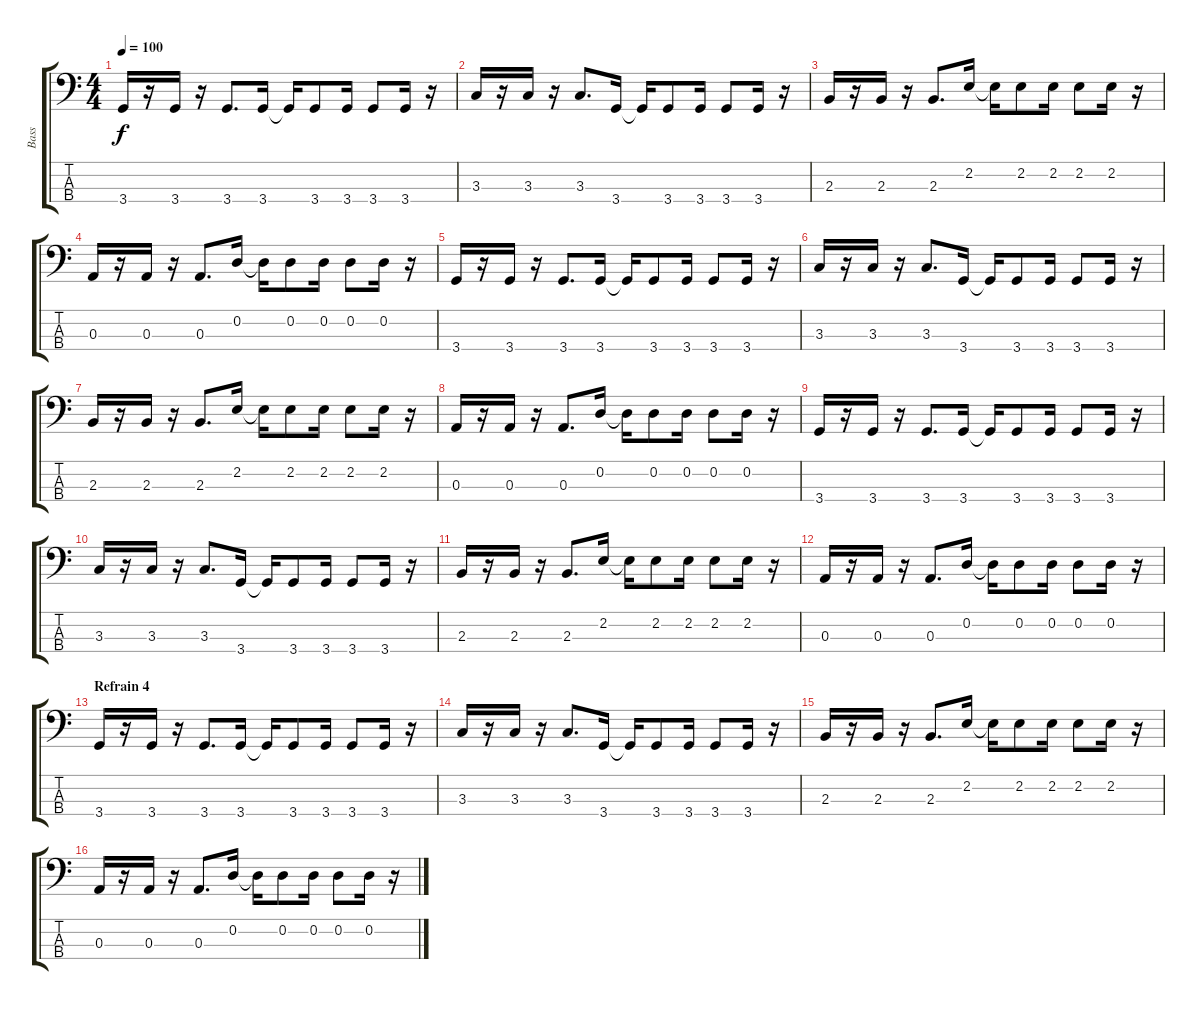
\track ("Bass" "Bass") {instrument electricbassfinger}
\staff {score tabs}
\tuning (G2 D2 A1 E1) {hide}
\ts (4 4)
\tempo 100
\clef f4
\ks c
3.4.16{dy f} r.16 3.4.16 r.16 3.4.8{d} 3.4.16 3.4{t}.16 3.4.8 3.4.16 3.4.8 3.4.16 r.16 |
3.3.16 r.16 3.3.16 r.16 3.3.8{d} 3.4.16 3.4{t}.16 3.4.8 3.4.16 3.4.8 3.4.16 r.16 |
2.3.16 r.16 2.3.16 r.16 2.3.8{d} 2.2.16 2.2{t}.16 2.2.8 2.2.16 2.2.8 2.2.16 r.16 |
0.3.16 r.16 0.3.16 r.16 0.3.8{d} 0.2.16 0.2{t}.16 0.2.8 0.2.16 0.2.8 0.2.16 r.16 |
3.4.16 r.16 3.4.16 r.16 3.4.8{d} 3.4.16 3.4{t}.16 3.4.8 3.4.16 3.4.8 3.4.16 r.16 |
3.3.16 r.16 3.3.16 r.16 3.3.8{d} 3.4.16 3.4{t}.16 3.4.8 3.4.16 3.4.8 3.4.16 r.16 |
2.3.16 r.16 2.3.16 r.16 2.3.8{d} 2.2.16 2.2{t}.16 2.2.8 2.2.16 2.2.8 2.2.16 r.16 |
0.3.16 r.16 0.3.16 r.16 0.3.8{d} 0.2.16 0.2{t}.16 0.2.8 0.2.16 0.2.8 0.2.16 r.16 |
3.4.16 r.16 3.4.16 r.16 3.4.8{d} 3.4.16 3.4{t}.16 3.4.8 3.4.16 3.4.8 3.4.16 r.16 |
3.3.16 r.16 3.3.16 r.16 3.3.8{d} 3.4.16 3.4{t}.16 3.4.8 3.4.16 3.4.8 3.4.16 r.16 |
2.3.16 r.16 2.3.16 r.16 2.3.8{d} 2.2.16 2.2{t}.16 2.2.8 2.2.16 2.2.8 2.2.16 r.16 |
0.3.16 r.16 0.3.16 r.16 0.3.8{d} 0.2.16 0.2{t}.16 0.2.8 0.2.16 0.2.8 0.2.16 r.16 |
\section ("" "Refrain 4")
3.4.16 r.16 3.4.16 r.16 3.4.8{d} 3.4.16 3.4{t}.16 3.4.8 3.4.16 3.4.8 3.4.16 r.16 |
3.3.16 r.16 3.3.16 r.16 3.3.8{d} 3.4.16 3.4{t}.16 3.4.8 3.4.16 3.4.8 3.4.16 r.16 |
2.3.16 r.16 2.3.16 r.16 2.3.8{d} 2.2.16 2.2{t}.16 2.2.8 2.2.16 2.2.8 2.2.16 r.16 |
0.3.16 r.16 0.3.16 r.16 0.3.8{d} 0.2.16 0.2{t}.16 0.2.8 0.2.16 0.2.8 0.2.16 r.16
